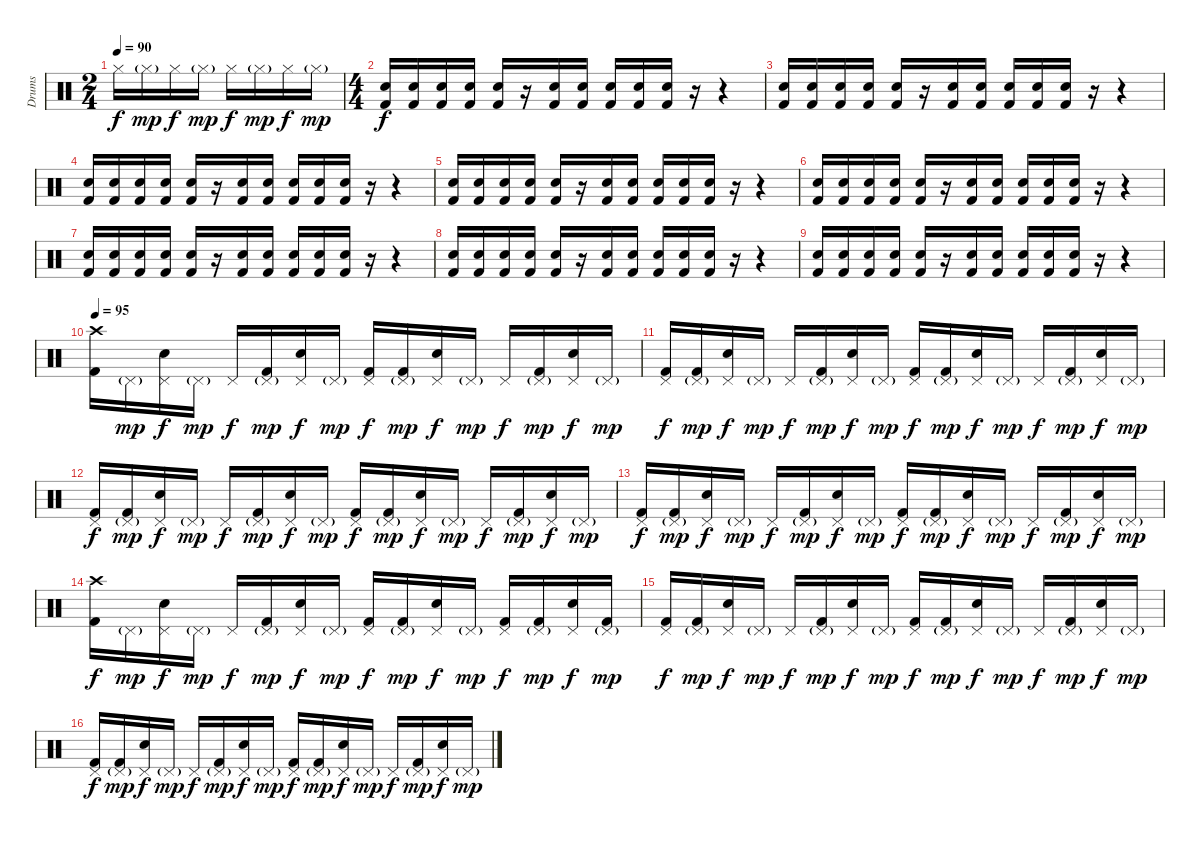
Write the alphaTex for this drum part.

\track ("Drums" "Drums") {instrument percussion}
\staff {score}
\articulation defaults
\ts (2 4)
\tempo 90
\clef neutral
\ks c "Hi-Hat (closed)".16{dy f} "Hi-Hat (closed)"{g}.16{dy mp} "Hi-Hat (closed)".16{dy f} "Hi-Hat (closed)"{g}.16{dy mp} "Hi-Hat (closed)".16{dy f} "Hi-Hat (closed)"{g}.16{dy mp} "Hi-Hat (closed)".16{dy f} "Hi-Hat (closed)"{g}.16{dy mp}
|
\ts (4 4)
("Electric Snare (hit)" "Kick (hit) 2").16{dy f} ("Electric Snare (hit)" "Kick (hit) 2").16 ("Electric Snare (hit)" "Kick (hit) 2").16 ("Electric Snare (hit)" "Kick (hit) 2").16 ("Electric Snare (hit)" "Kick (hit) 2").16 r.16 ("Electric Snare (hit)" "Kick (hit) 2").16 ("Electric Snare (hit)" "Kick (hit) 2").16 ("Electric Snare (hit)" "Kick (hit) 2").16 ("Electric Snare (hit)" "Kick (hit) 2").16 ("Electric Snare (hit)" "Kick (hit) 2").16 r.16 r.4 |
("Electric Snare (hit)" "Kick (hit) 2").16 ("Electric Snare (hit)" "Kick (hit) 2").16 ("Electric Snare (hit)" "Kick (hit) 2").16 ("Electric Snare (hit)" "Kick (hit) 2").16 ("Electric Snare (hit)" "Kick (hit) 2").16 r.16 ("Electric Snare (hit)" "Kick (hit) 2").16 ("Electric Snare (hit)" "Kick (hit) 2").16 ("Electric Snare (hit)" "Kick (hit) 2").16 ("Electric Snare (hit)" "Kick (hit) 2").16 ("Electric Snare (hit)" "Kick (hit) 2").16 r.16 r.4 |
("Electric Snare (hit)" "Kick (hit) 2").16 ("Electric Snare (hit)" "Kick (hit) 2").16 ("Electric Snare (hit)" "Kick (hit) 2").16 ("Electric Snare (hit)" "Kick (hit) 2").16 ("Electric Snare (hit)" "Kick (hit) 2").16 r.16 ("Electric Snare (hit)" "Kick (hit) 2").16 ("Electric Snare (hit)" "Kick (hit) 2").16 ("Electric Snare (hit)" "Kick (hit) 2").16 ("Electric Snare (hit)" "Kick (hit) 2").16 ("Electric Snare (hit)" "Kick (hit) 2").16 r.16 r.4 |
("Electric Snare (hit)" "Kick (hit) 2").16 ("Electric Snare (hit)" "Kick (hit) 2").16 ("Electric Snare (hit)" "Kick (hit) 2").16 ("Electric Snare (hit)" "Kick (hit) 2").16 ("Electric Snare (hit)" "Kick (hit) 2").16 r.16 ("Electric Snare (hit)" "Kick (hit) 2").16 ("Electric Snare (hit)" "Kick (hit) 2").16 ("Electric Snare (hit)" "Kick (hit) 2").16 ("Electric Snare (hit)" "Kick (hit) 2").16 ("Electric Snare (hit)" "Kick (hit) 2").16 r.16 r.4 |
("Electric Snare (hit)" "Kick (hit) 2").16 ("Electric Snare (hit)" "Kick (hit) 2").16 ("Electric Snare (hit)" "Kick (hit) 2").16 ("Electric Snare (hit)" "Kick (hit) 2").16 ("Electric Snare (hit)" "Kick (hit) 2").16 r.16 ("Electric Snare (hit)" "Kick (hit) 2").16 ("Electric Snare (hit)" "Kick (hit) 2").16 ("Electric Snare (hit)" "Kick (hit) 2").16 ("Electric Snare (hit)" "Kick (hit) 2").16 ("Electric Snare (hit)" "Kick (hit) 2").16 r.16 r.4 |
("Electric Snare (hit)" "Kick (hit) 2").16 ("Electric Snare (hit)" "Kick (hit) 2").16 ("Electric Snare (hit)" "Kick (hit) 2").16 ("Electric Snare (hit)" "Kick (hit) 2").16 ("Electric Snare (hit)" "Kick (hit) 2").16 r.16 ("Electric Snare (hit)" "Kick (hit) 2").16 ("Electric Snare (hit)" "Kick (hit) 2").16 ("Electric Snare (hit)" "Kick (hit) 2").16 ("Electric Snare (hit)" "Kick (hit) 2").16 ("Electric Snare (hit)" "Kick (hit) 2").16 r.16 r.4 |
("Electric Snare (hit)" "Kick (hit) 2").16 ("Electric Snare (hit)" "Kick (hit) 2").16 ("Electric Snare (hit)" "Kick (hit) 2").16 ("Electric Snare (hit)" "Kick (hit) 2").16 ("Electric Snare (hit)" "Kick (hit) 2").16 r.16 ("Electric Snare (hit)" "Kick (hit) 2").16 ("Electric Snare (hit)" "Kick (hit) 2").16 ("Electric Snare (hit)" "Kick (hit) 2").16 ("Electric Snare (hit)" "Kick (hit) 2").16 ("Electric Snare (hit)" "Kick (hit) 2").16 r.16 r.4 |
("Electric Snare (hit)" "Kick (hit) 2").16 ("Electric Snare (hit)" "Kick (hit) 2").16 ("Electric Snare (hit)" "Kick (hit) 2").16 ("Electric Snare (hit)" "Kick (hit) 2").16 ("Electric Snare (hit)" "Kick (hit) 2").16 r.16 ("Electric Snare (hit)" "Kick (hit) 2").16 ("Electric Snare (hit)" "Kick (hit) 2").16 ("Electric Snare (hit)" "Kick (hit) 2").16 ("Electric Snare (hit)" "Kick (hit) 2").16 ("Electric Snare (hit)" "Kick (hit) 2").16 r.16 r.4 |
\tempo 95
("Crash high (hit)" "Kick (hit) 2").16 "Pedal Hi-Hat (hit)"{g}.16{dy mp} ("Pedal Hi-Hat (hit)" "Electric Snare (hit)").16{dy f} "Pedal Hi-Hat (hit)"{g}.16{dy mp} "Pedal Hi-Hat (hit)".16{dy f} ("Pedal Hi-Hat (hit)"{g} "Kick (hit) 2").16{dy mp} ("Pedal Hi-Hat (hit)" "Electric Snare (hit)").16{dy f} "Pedal Hi-Hat (hit)"{g}.16{dy mp} ("Pedal Hi-Hat (hit)" "Kick (hit) 2").16{dy f} ("Pedal Hi-Hat (hit)"{g} "Kick (hit) 2").16{dy mp} ("Pedal Hi-Hat (hit)" "Electric Snare (hit)").16{dy f} "Pedal Hi-Hat (hit)"{g}.16{dy mp} "Pedal Hi-Hat (hit)".16{dy f} ("Pedal Hi-Hat (hit)"{g} "Kick (hit) 2").16{dy mp} ("Pedal Hi-Hat (hit)" "Electric Snare (hit)").16{dy f} "Pedal Hi-Hat (hit)"{g}.16{dy mp} |
("Pedal Hi-Hat (hit)" "Kick (hit) 2").16{dy f} ("Pedal Hi-Hat (hit)"{g} "Kick (hit) 2").16{dy mp} ("Pedal Hi-Hat (hit)" "Electric Snare (hit)").16{dy f} "Pedal Hi-Hat (hit)"{g}.16{dy mp} "Pedal Hi-Hat (hit)".16{dy f} ("Pedal Hi-Hat (hit)"{g} "Kick (hit) 2").16{dy mp} ("Pedal Hi-Hat (hit)" "Electric Snare (hit)").16{dy f} "Pedal Hi-Hat (hit)"{g}.16{dy mp} ("Pedal Hi-Hat (hit)" "Kick (hit) 2").16{dy f} ("Pedal Hi-Hat (hit)"{g} "Kick (hit) 2").16{dy mp} ("Pedal Hi-Hat (hit)" "Electric Snare (hit)").16{dy f} "Pedal Hi-Hat (hit)"{g}.16{dy mp} "Pedal Hi-Hat (hit)".16{dy f} ("Pedal Hi-Hat (hit)"{g} "Kick (hit) 2").16{dy mp} ("Pedal Hi-Hat (hit)" "Electric Snare (hit)").16{dy f} "Pedal Hi-Hat (hit)"{g}.16{dy mp} |
("Pedal Hi-Hat (hit)" "Kick (hit) 2").16{dy f} ("Pedal Hi-Hat (hit)"{g} "Kick (hit) 2").16{dy mp} ("Pedal Hi-Hat (hit)" "Electric Snare (hit)").16{dy f} "Pedal Hi-Hat (hit)"{g}.16{dy mp} "Pedal Hi-Hat (hit)".16{dy f} ("Pedal Hi-Hat (hit)"{g} "Kick (hit) 2").16{dy mp} ("Pedal Hi-Hat (hit)" "Electric Snare (hit)").16{dy f} "Pedal Hi-Hat (hit)"{g}.16{dy mp} ("Pedal Hi-Hat (hit)" "Kick (hit) 2").16{dy f} ("Pedal Hi-Hat (hit)"{g} "Kick (hit) 2").16{dy mp} ("Pedal Hi-Hat (hit)" "Electric Snare (hit)").16{dy f} "Pedal Hi-Hat (hit)"{g}.16{dy mp} "Pedal Hi-Hat (hit)".16{dy f} ("Pedal Hi-Hat (hit)"{g} "Kick (hit) 2").16{dy mp} ("Pedal Hi-Hat (hit)" "Electric Snare (hit)").16{dy f} "Pedal Hi-Hat (hit)"{g}.16{dy mp} |
("Pedal Hi-Hat (hit)" "Kick (hit) 2").16{dy f} ("Pedal Hi-Hat (hit)"{g} "Kick (hit) 2").16{dy mp} ("Pedal Hi-Hat (hit)" "Electric Snare (hit)").16{dy f} "Pedal Hi-Hat (hit)"{g}.16{dy mp} "Pedal Hi-Hat (hit)".16{dy f} ("Pedal Hi-Hat (hit)"{g} "Kick (hit) 2").16{dy mp} ("Pedal Hi-Hat (hit)" "Electric Snare (hit)").16{dy f} "Pedal Hi-Hat (hit)"{g}.16{dy mp} ("Pedal Hi-Hat (hit)" "Kick (hit) 2").16{dy f} ("Pedal Hi-Hat (hit)"{g} "Kick (hit) 2").16{dy mp} ("Pedal Hi-Hat (hit)" "Electric Snare (hit)").16{dy f} "Pedal Hi-Hat (hit)"{g}.16{dy mp} "Pedal Hi-Hat (hit)".16{dy f} ("Pedal Hi-Hat (hit)"{g} "Kick (hit) 2").16{dy mp} ("Pedal Hi-Hat (hit)" "Electric Snare (hit)").16{dy f} "Pedal Hi-Hat (hit)"{g}.16{dy mp} |
("Crash high (hit)" "Kick (hit) 2").16{dy f} "Pedal Hi-Hat (hit)"{g}.16{dy mp} ("Pedal Hi-Hat (hit)" "Electric Snare (hit)").16{dy f} "Pedal Hi-Hat (hit)"{g}.16{dy mp} "Pedal Hi-Hat (hit)".16{dy f} ("Pedal Hi-Hat (hit)"{g} "Kick (hit) 2").16{dy mp} ("Pedal Hi-Hat (hit)" "Electric Snare (hit)").16{dy f} "Pedal Hi-Hat (hit)"{g}.16{dy mp} ("Pedal Hi-Hat (hit)" "Kick (hit) 2").16{dy f} ("Pedal Hi-Hat (hit)"{g} "Kick (hit) 2").16{dy mp} ("Pedal Hi-Hat (hit)" "Electric Snare (hit)").16{dy f} "Pedal Hi-Hat (hit)"{g}.16{dy mp} ("Pedal Hi-Hat (hit)" "Kick (hit) 2").16{dy f} ("Pedal Hi-Hat (hit)"{g} "Kick (hit) 2").16{dy mp} ("Pedal Hi-Hat (hit)" "Electric Snare (hit)").16{dy f} ("Pedal Hi-Hat (hit)"{g} "Kick (hit) 2").16{dy mp} |
("Pedal Hi-Hat (hit)" "Kick (hit) 2").16{dy f} ("Pedal Hi-Hat (hit)"{g} "Kick (hit) 2").16{dy mp} ("Pedal Hi-Hat (hit)" "Electric Snare (hit)").16{dy f} "Pedal Hi-Hat (hit)"{g}.16{dy mp} "Pedal Hi-Hat (hit)".16{dy f} ("Pedal Hi-Hat (hit)"{g} "Kick (hit) 2").16{dy mp} ("Pedal Hi-Hat (hit)" "Electric Snare (hit)").16{dy f} "Pedal Hi-Hat (hit)"{g}.16{dy mp} ("Pedal Hi-Hat (hit)" "Kick (hit) 2").16{dy f} ("Pedal Hi-Hat (hit)"{g} "Kick (hit) 2").16{dy mp} ("Pedal Hi-Hat (hit)" "Electric Snare (hit)").16{dy f} "Pedal Hi-Hat (hit)"{g}.16{dy mp} "Pedal Hi-Hat (hit)".16{dy f} ("Pedal Hi-Hat (hit)"{g} "Kick (hit) 2").16{dy mp} ("Pedal Hi-Hat (hit)" "Electric Snare (hit)").16{dy f} "Pedal Hi-Hat (hit)"{g}.16{dy mp} |
("Pedal Hi-Hat (hit)" "Kick (hit) 2").16{dy f} ("Pedal Hi-Hat (hit)"{g} "Kick (hit) 2").16{dy mp} ("Pedal Hi-Hat (hit)" "Electric Snare (hit)").16{dy f} "Pedal Hi-Hat (hit)"{g}.16{dy mp} "Pedal Hi-Hat (hit)".16{dy f} ("Pedal Hi-Hat (hit)"{g} "Kick (hit) 2").16{dy mp} ("Pedal Hi-Hat (hit)" "Electric Snare (hit)").16{dy f} "Pedal Hi-Hat (hit)"{g}.16{dy mp} ("Pedal Hi-Hat (hit)" "Kick (hit) 2").16{dy f} ("Pedal Hi-Hat (hit)"{g} "Kick (hit) 2").16{dy mp} ("Pedal Hi-Hat (hit)" "Electric Snare (hit)").16{dy f} "Pedal Hi-Hat (hit)"{g}.16{dy mp} "Pedal Hi-Hat (hit)".16{dy f} ("Pedal Hi-Hat (hit)"{g} "Kick (hit) 2").16{dy mp} ("Pedal Hi-Hat (hit)" "Electric Snare (hit)").16{dy f} "Pedal Hi-Hat (hit)"{g}.16{dy mp}
